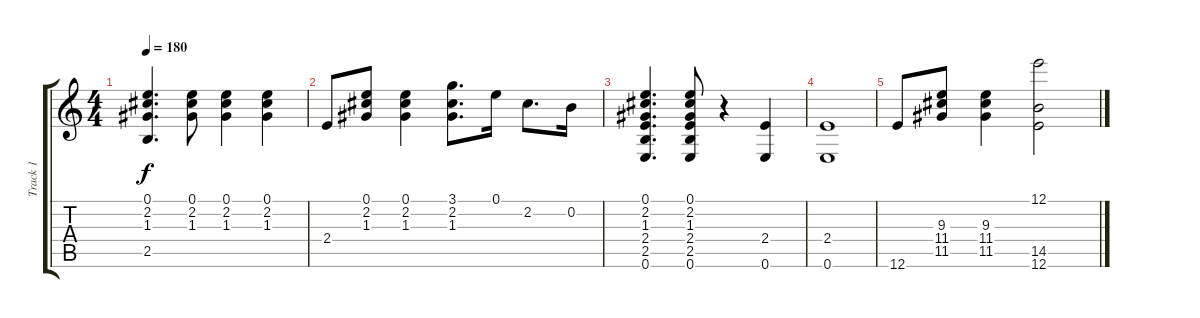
\track ("Track 1" "Track 1") {instrument acousticguitarnylon}
\staff {score tabs}
\tuning (E4 B3 G3 D3 A2 E2) {hide}
\ts (4 4)
\tempo 180
\clef g2
\ks c
(0.1 2.2 1.3 2.5).4{d dy f} (0.1 2.2 1.3).8 (0.1 2.2 1.3).4 (0.1 2.2 1.3).4 |
2.4.8 (0.1 2.2 1.3).8 (0.1 2.2 1.3).4 (3.1 2.2 1.3).8{d} 0.1.16 2.2.8{d} 0.2.16 |
(0.1 2.2 1.3 2.4 2.5 0.6).4{d} (0.1 2.2 1.3 2.4 2.5 0.6).8 r.4 (2.4 0.6).4 |
(2.4 0.6).1 |
12.6.8 (9.3 11.4 11.5).8 (9.3 11.4 11.5).4 (12.1 14.5 12.6).2
